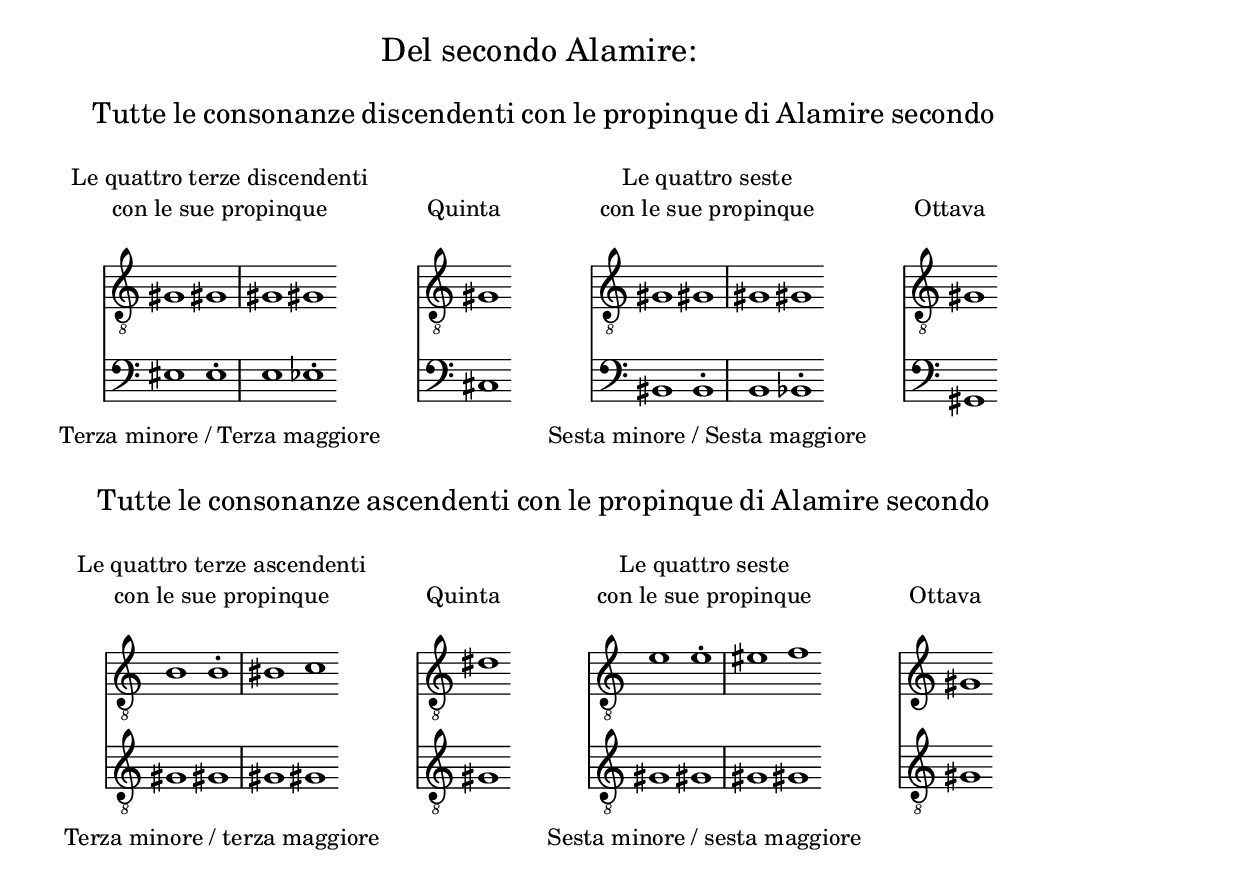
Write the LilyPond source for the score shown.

\version "2.22.2"

% Auto generated file

\header {
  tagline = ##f
}

dot = {
   \once \override Script.add-stem-support = ##f
   \once \override Script.toward-stem-shift = 0
   \once \override Script.skyline-horizontal-padding = 0
   \once \override Script.direction = 1
   \once \override Script.font-size = 1
}

\markup {
  \center-column {
    \line {
      \center-align
      \fontsize#3 { \concat { \normal-text "Del secondo Alamire: "} }
    }
    \null
    \line {
      \center-align
      \fontsize#2 { Tutte le consonanze discendenti con le propinque di Alamire secondo }
    }
    \null
    \line {
      \center-column {
        \line {
          \left-align {  \normal-text "Le quattro terze discendenti" }
        }
        \line {
          \left-align {  \normal-text "con le sue propinque" }
        }

        \null
        \line {
          \score {
            <<
              \new Staff \with { instrumentName = ""} {
                \override Staff.TimeSignature.stencil = ##f
                \override Staff.NoteHead.style = #'baroque
                \accidentalStyle Score.forget
                \override Rest.style = #'default
                \override NoteHead.style = #'default
                \cadenzaOn
                \clef "treble_8"
                \key c #`((0 . ,NATURAL) (1 . ,NATURAL) (2 . ,NATURAL)
                          (3 . ,NATURAL) (4 . ,NATURAL) (5 . ,NATURAL)
                          (6 . ,NATURAL))  gis1   gis1 \bar "|"  gis1   gis1  
                \cadenzaOff
              }
              \new Staff \with { instrumentName = ""} {
                \override Staff.TimeSignature.stencil = ##f
                \override Staff.NoteHead.style = #'baroque
                \accidentalStyle Score.forget
                \override Rest.style = #'default
                \override NoteHead.style = #'default
                \cadenzaOn
                \clef "bass"
                \key c #`((0 . ,NATURAL) (1 . ,NATURAL) (2 . ,NATURAL)
                          (3 . ,NATURAL) (4 . ,NATURAL) (5 . ,NATURAL)
                          (6 . ,NATURAL))  eis1   \dot e1-.   e1   \dot es1-.  
                \cadenzaOff
              }
            >>
            \layout {
              \context {
                \Score
                \override SpacingSpanner.common-shortest-duration = #(ly:make-moment 1)
              }
            }
          }
        }
        \null
        \line {
          \left-align {  \normal-text "Terza minore / Terza maggiore" }
        }

      }
      \hspace #3 
      \center-column {
        \line {
          \left-align {  \normal-text " " }
        }
        \line {
          \left-align {  \normal-text "Quinta" }
        }

        \null
        \line {
          \score {
            <<
              \new Staff \with { instrumentName = ""} {
                \override Staff.TimeSignature.stencil = ##f
                \override Staff.NoteHead.style = #'baroque
                \accidentalStyle Score.forget
                \override Rest.style = #'default
                \override NoteHead.style = #'default
                \cadenzaOn
                \clef "treble_8"
                \key c #`((0 . ,NATURAL) (1 . ,NATURAL) (2 . ,NATURAL)
                          (3 . ,NATURAL) (4 . ,NATURAL) (5 . ,NATURAL)
                          (6 . ,NATURAL))  gis1  
                \cadenzaOff
              }
              \new Staff \with { instrumentName = ""} {
                \override Staff.TimeSignature.stencil = ##f
                \override Staff.NoteHead.style = #'baroque
                \accidentalStyle Score.forget
                \override Rest.style = #'default
                \override NoteHead.style = #'default
                \cadenzaOn
                \clef "bass"
                \key c #`((0 . ,NATURAL) (1 . ,NATURAL) (2 . ,NATURAL)
                          (3 . ,NATURAL) (4 . ,NATURAL) (5 . ,NATURAL)
                          (6 . ,NATURAL))  cis1  
                \cadenzaOff
              }
            >>
            \layout {
              \context {
                \Score
                \override SpacingSpanner.common-shortest-duration = #(ly:make-moment 1)
              }
            }
          }
        }

      }
      \hspace #3 
      \center-column {
        \line {
          \left-align {  \normal-text "Le quattro seste" }
        }
        \line {
          \left-align {  \normal-text "con le sue propinque" }
        }

        \null
        \line {
          \score {
            <<
              \new Staff \with { instrumentName = ""} {
                \override Staff.TimeSignature.stencil = ##f
                \override Staff.NoteHead.style = #'baroque
                \accidentalStyle Score.forget
                \override Rest.style = #'default
                \override NoteHead.style = #'default
                \cadenzaOn
                \clef "treble_8"
                \key c #`((0 . ,NATURAL) (1 . ,NATURAL) (2 . ,NATURAL)
                          (3 . ,NATURAL) (4 . ,NATURAL) (5 . ,NATURAL)
                          (6 . ,NATURAL))  gis1   gis1 \bar "|"  gis1   gis1  
                \cadenzaOff
              }
              \new Staff \with { instrumentName = ""} {
                \override Staff.TimeSignature.stencil = ##f
                \override Staff.NoteHead.style = #'baroque
                \accidentalStyle Score.forget
                \override Rest.style = #'default
                \override NoteHead.style = #'default
                \cadenzaOn
                \clef "bass"
                \key c #`((0 . ,NATURAL) (1 . ,NATURAL) (2 . ,NATURAL)
                          (3 . ,NATURAL) (4 . ,NATURAL) (5 . ,NATURAL)
                          (6 . ,NATURAL))  bis,1   \dot b,1-.   b,1   \dot bes,1-.  
                \cadenzaOff
              }
            >>
            \layout {
              \context {
                \Score
                \override SpacingSpanner.common-shortest-duration = #(ly:make-moment 1)
              }
            }
          }
        }
        \null
        \line {
          \left-align {  \normal-text "Sesta minore / Sesta maggiore" }
        }

      }
      \hspace #3 
      \center-column {
        \line {
          \left-align {  \normal-text " " }
        }
        \line {
          \left-align {  \normal-text "Ottava" }
        }

        \null
        \line {
          \score {
            <<
              \new Staff \with { instrumentName = ""} {
                \override Staff.TimeSignature.stencil = ##f
                \override Staff.NoteHead.style = #'baroque
                \accidentalStyle Score.forget
                \override Rest.style = #'default
                \override NoteHead.style = #'default
                \cadenzaOn
                \clef "treble_8"
                \key c #`((0 . ,NATURAL) (1 . ,NATURAL) (2 . ,NATURAL)
                          (3 . ,NATURAL) (4 . ,NATURAL) (5 . ,NATURAL)
                          (6 . ,NATURAL))  gis1  
                \cadenzaOff
              }
              \new Staff \with { instrumentName = ""} {
                \override Staff.TimeSignature.stencil = ##f
                \override Staff.NoteHead.style = #'baroque
                \accidentalStyle Score.forget
                \override Rest.style = #'default
                \override NoteHead.style = #'default
                \cadenzaOn
                \clef "bass"
                \key c #`((0 . ,NATURAL) (1 . ,NATURAL) (2 . ,NATURAL)
                          (3 . ,NATURAL) (4 . ,NATURAL) (5 . ,NATURAL)
                          (6 . ,NATURAL))  gis,1  
                \cadenzaOff
              }
            >>
            \layout {
              \context {
                \Score
                \override SpacingSpanner.common-shortest-duration = #(ly:make-moment 1)
              }
            }
          }
        }

      }
      \hspace #3 
    }
    \null
    \null
    \line {
      \center-align
      \fontsize#2 { Tutte le consonanze ascendenti con le propinque di Alamire secondo }
    }
    \null
    \line {      \center-column {
        \line {
          \left-align {  \normal-text "Le quattro terze ascendenti" }
        }
        \line {
          \left-align {  \normal-text "con le sue propinque" }
        }

        \null
        \line {
          \score {
            <<
              \new Staff \with { instrumentName = ""} {
                \override Staff.TimeSignature.stencil = ##f
                \override Staff.NoteHead.style = #'baroque
                \accidentalStyle Score.forget
                \override Rest.style = #'default
                \override NoteHead.style = #'default
                \cadenzaOn
                \clef "treble_8"
                \key c #`((0 . ,NATURAL) (1 . ,NATURAL) (2 . ,NATURAL)
                          (3 . ,NATURAL) (4 . ,NATURAL) (5 . ,NATURAL)
                          (6 . ,NATURAL))  b1   \dot b1-. \bar "|"  bis1   c'1  
                \cadenzaOff
              }
              \new Staff \with { instrumentName = ""} {
                \override Staff.TimeSignature.stencil = ##f
                \override Staff.NoteHead.style = #'baroque
                \accidentalStyle Score.forget
                \override Rest.style = #'default
                \override NoteHead.style = #'default
                \cadenzaOn
                \clef "treble_8"
                \key c #`((0 . ,NATURAL) (1 . ,NATURAL) (2 . ,NATURAL)
                          (3 . ,NATURAL) (4 . ,NATURAL) (5 . ,NATURAL)
                          (6 . ,NATURAL))  gis1   gis1   gis1   gis1  
                \cadenzaOff
              }
            >>
            \layout {
              \context {
                \Score
                \override SpacingSpanner.common-shortest-duration = #(ly:make-moment 1)
              }
            }
          }
        }
        \null
        \line {
          \left-align {  \normal-text "Terza minore / terza maggiore" }
        }

      }
      \hspace #3 
      \center-column {
        \line {
          \left-align {  \normal-text " " }
        }
        \line {
          \left-align {  \normal-text "Quinta" }
        }

        \null
        \line {
          \score {
            <<
              \new Staff \with { instrumentName = ""} {
                \override Staff.TimeSignature.stencil = ##f
                \override Staff.NoteHead.style = #'baroque
                \accidentalStyle Score.forget
                \override Rest.style = #'default
                \override NoteHead.style = #'default
                \cadenzaOn
                \clef "treble_8"
                \key c #`((0 . ,NATURAL) (1 . ,NATURAL) (2 . ,NATURAL)
                          (3 . ,NATURAL) (4 . ,NATURAL) (5 . ,NATURAL)
                          (6 . ,NATURAL))  dis'1  
                \cadenzaOff
              }
              \new Staff \with { instrumentName = ""} {
                \override Staff.TimeSignature.stencil = ##f
                \override Staff.NoteHead.style = #'baroque
                \accidentalStyle Score.forget
                \override Rest.style = #'default
                \override NoteHead.style = #'default
                \cadenzaOn
                \clef "treble_8"
                \key c #`((0 . ,NATURAL) (1 . ,NATURAL) (2 . ,NATURAL)
                          (3 . ,NATURAL) (4 . ,NATURAL) (5 . ,NATURAL)
                          (6 . ,NATURAL))  gis1  
                \cadenzaOff
              }
            >>
            \layout {
              \context {
                \Score
                \override SpacingSpanner.common-shortest-duration = #(ly:make-moment 1)
              }
            }
          }
        }

      }
      \hspace #3 
      \center-column {
        \line {
          \left-align {  \normal-text "Le quattro seste" }
        }
        \line {
          \left-align {  \normal-text "con le sue propinque" }
        }

        \null
        \line {
          \score {
            <<
              \new Staff \with { instrumentName = ""} {
                \override Staff.TimeSignature.stencil = ##f
                \override Staff.NoteHead.style = #'baroque
                \accidentalStyle Score.forget
                \override Rest.style = #'default
                \override NoteHead.style = #'default
                \cadenzaOn
                \clef "treble_8"
                \key c #`((0 . ,NATURAL) (1 . ,NATURAL) (2 . ,NATURAL)
                          (3 . ,NATURAL) (4 . ,NATURAL) (5 . ,NATURAL)
                          (6 . ,NATURAL))  e'1   \dot e'1-. \bar "|"  eis'1   f'1  
                \cadenzaOff
              }
              \new Staff \with { instrumentName = ""} {
                \override Staff.TimeSignature.stencil = ##f
                \override Staff.NoteHead.style = #'baroque
                \accidentalStyle Score.forget
                \override Rest.style = #'default
                \override NoteHead.style = #'default
                \cadenzaOn
                \clef "treble_8"
                \key c #`((0 . ,NATURAL) (1 . ,NATURAL) (2 . ,NATURAL)
                          (3 . ,NATURAL) (4 . ,NATURAL) (5 . ,NATURAL)
                          (6 . ,NATURAL))  gis1   gis1   gis1   gis1  
                \cadenzaOff
              }
            >>
            \layout {
              \context {
                \Score
                \override SpacingSpanner.common-shortest-duration = #(ly:make-moment 1)
              }
            }
          }
        }
        \null
        \line {
          \left-align {  \normal-text "Sesta minore / sesta maggiore" }
        }

      }
      \hspace #3 
      \center-column {
        \line {
          \left-align {  \normal-text " " }
        }
        \line {
          \left-align {  \normal-text "Ottava" }
        }

        \null
        \line {
          \score {
            <<
              \new Staff \with { instrumentName = ""} {
                \override Staff.TimeSignature.stencil = ##f
                \override Staff.NoteHead.style = #'baroque
                \accidentalStyle Score.forget
                \override Rest.style = #'default
                \override NoteHead.style = #'default
                \cadenzaOn
                \clef "treble"
                \key c #`((0 . ,NATURAL) (1 . ,NATURAL) (2 . ,NATURAL)
                          (3 . ,NATURAL) (4 . ,NATURAL) (5 . ,NATURAL)
                          (6 . ,NATURAL))  gis'1  
                \cadenzaOff
              }
              \new Staff \with { instrumentName = ""} {
                \override Staff.TimeSignature.stencil = ##f
                \override Staff.NoteHead.style = #'baroque
                \accidentalStyle Score.forget
                \override Rest.style = #'default
                \override NoteHead.style = #'default
                \cadenzaOn
                \clef "treble_8"
                \key c #`((0 . ,NATURAL) (1 . ,NATURAL) (2 . ,NATURAL)
                          (3 . ,NATURAL) (4 . ,NATURAL) (5 . ,NATURAL)
                          (6 . ,NATURAL))  gis1  
                \cadenzaOff
              }
            >>
            \layout {
              \context {
                \Score
                \override SpacingSpanner.common-shortest-duration = #(ly:make-moment 1)
              }
            }
          }
        }

      }
      \hspace #3 

    }
  }
}